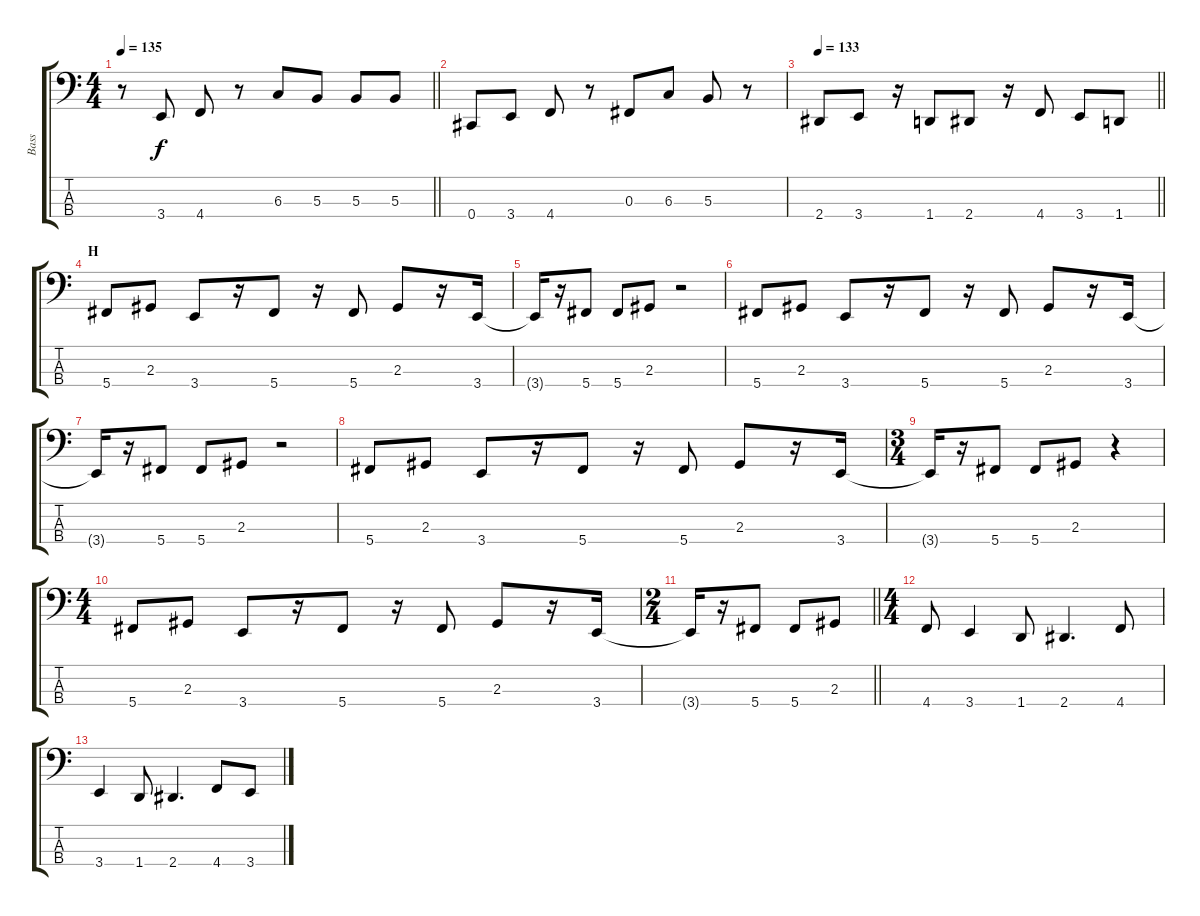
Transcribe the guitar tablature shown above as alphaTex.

\track ("Bass" "Bass") {instrument electricbassfinger}
\staff {score tabs}
\tuning (E2 B1 Gb1 Db1) {hide}
\ts (4 4)
\tempo 135
\clef f4
\barLineRight lightlight
\ks c
r.8{dy f} 3.4.8 4.4.8 r.8 6.3.8 5.3.8 5.3.8 5.3.8 |
\section ("" "")
0.4.8 3.4.8 4.4.8 r.8 0.3.8 6.3.8 5.3.8 r.8 |
\tempo 133
\barLineRight lightlight
2.4.8 3.4.8 r.16 1.4.8 2.4.8 r.16 4.4.8 3.4.8 1.4.8 |
\section ("" "H")
5.4.8 2.3.8 3.4.8 r.16 5.4.8 r.16 5.4.8 2.3.8 r.16 3.4.16 |
3.4{t}.16 r.16 5.4.8 5.4.8 2.3.8 r.2 |
5.4.8 2.3.8 3.4.8 r.16 5.4.8 r.16 5.4.8 2.3.8 r.16 3.4.16 |
3.4{t}.16 r.16 5.4.8 5.4.8 2.3.8 r.2 |
5.4.8 2.3.8 3.4.8 r.16 5.4.8 r.16 5.4.8 2.3.8 r.16 3.4.16 |
\ts (3 4)
3.4{t}.16 r.16 5.4.8 5.4.8 2.3.8 r.4 |
\ts (4 4)
5.4.8 2.3.8 3.4.8 r.16 5.4.8 r.16 5.4.8 2.3.8 r.16 3.4.16 |
\ts (2 4)
\barLineRight lightlight
3.4{t}.16 r.16 5.4.8 5.4.8 2.3.8 |
\ts (4 4)
\section ("" "")
4.4.8 3.4.4 1.4.8 2.4.4{d} 4.4.8 |
3.4.4 1.4.8 2.4.4{d} 4.4.8 3.4.8
